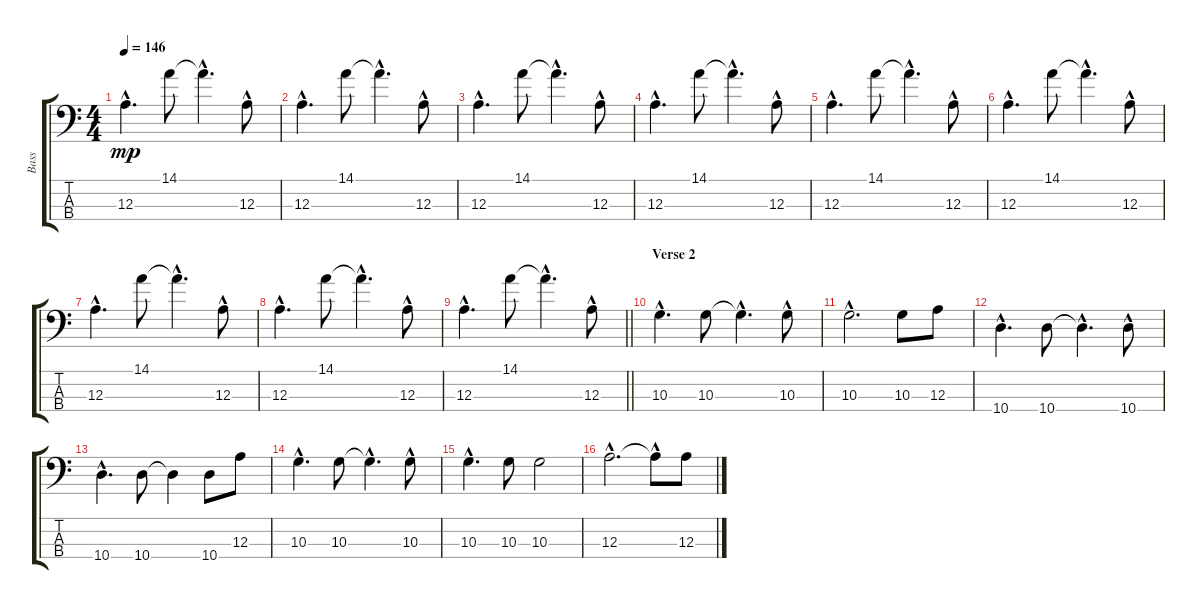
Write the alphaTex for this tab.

\track ("Bass" "Bass") {instrument electricbassfinger}
\staff {score tabs}
\tuning (G2 D2 A1 E1) {hide}
\ts (4 4)
\tempo 146
\clef f4
\ks c
12.3{hac}.4{d dy mp} 14.1.8 14.1{hac t}.4{d} 12.3{hac}.8 |
12.3{hac}.4{d} 14.1.8 14.1{hac t}.4{d} 12.3{hac}.8 |
12.3{hac}.4{d} 14.1.8 14.1{hac t}.4{d} 12.3{hac}.8 |
12.3{hac}.4{d} 14.1.8 14.1{hac t}.4{d} 12.3{hac}.8 |
12.3{hac}.4{d} 14.1.8 14.1{hac t}.4{d} 12.3{hac}.8 |
12.3{hac}.4{d} 14.1.8 14.1{hac t}.4{d} 12.3{hac}.8 |
12.3{hac}.4{d} 14.1.8 14.1{hac t}.4{d} 12.3{hac}.8 |
12.3{hac}.4{d} 14.1.8 14.1{hac t}.4{d} 12.3{hac}.8 |
\barLineRight lightlight
12.3{hac}.4{d} 14.1.8 14.1{hac t}.4{d} 12.3{hac}.8 |
\section ("" "Verse 2")
10.3{hac}.4{d} 10.3.8 10.3{hac t}.4{d} 10.3{hac}.8 |
10.3{hac}.2{d} 10.3.8 12.3.8 |
10.4{hac}.4{d} 10.4.8 10.4{hac t}.4{d} 10.4{hac}.8 |
10.4{hac}.4{d} 10.4.8 10.4{t}.4 10.4.8 12.3.8 |
10.3{hac}.4{d} 10.3.8 10.3{hac t}.4{d} 10.3{hac}.8 |
10.3{hac}.4{d} 10.3.8 10.3.2 |
12.3{hac}.2{d} 12.3{hac t}.8 12.3.8
